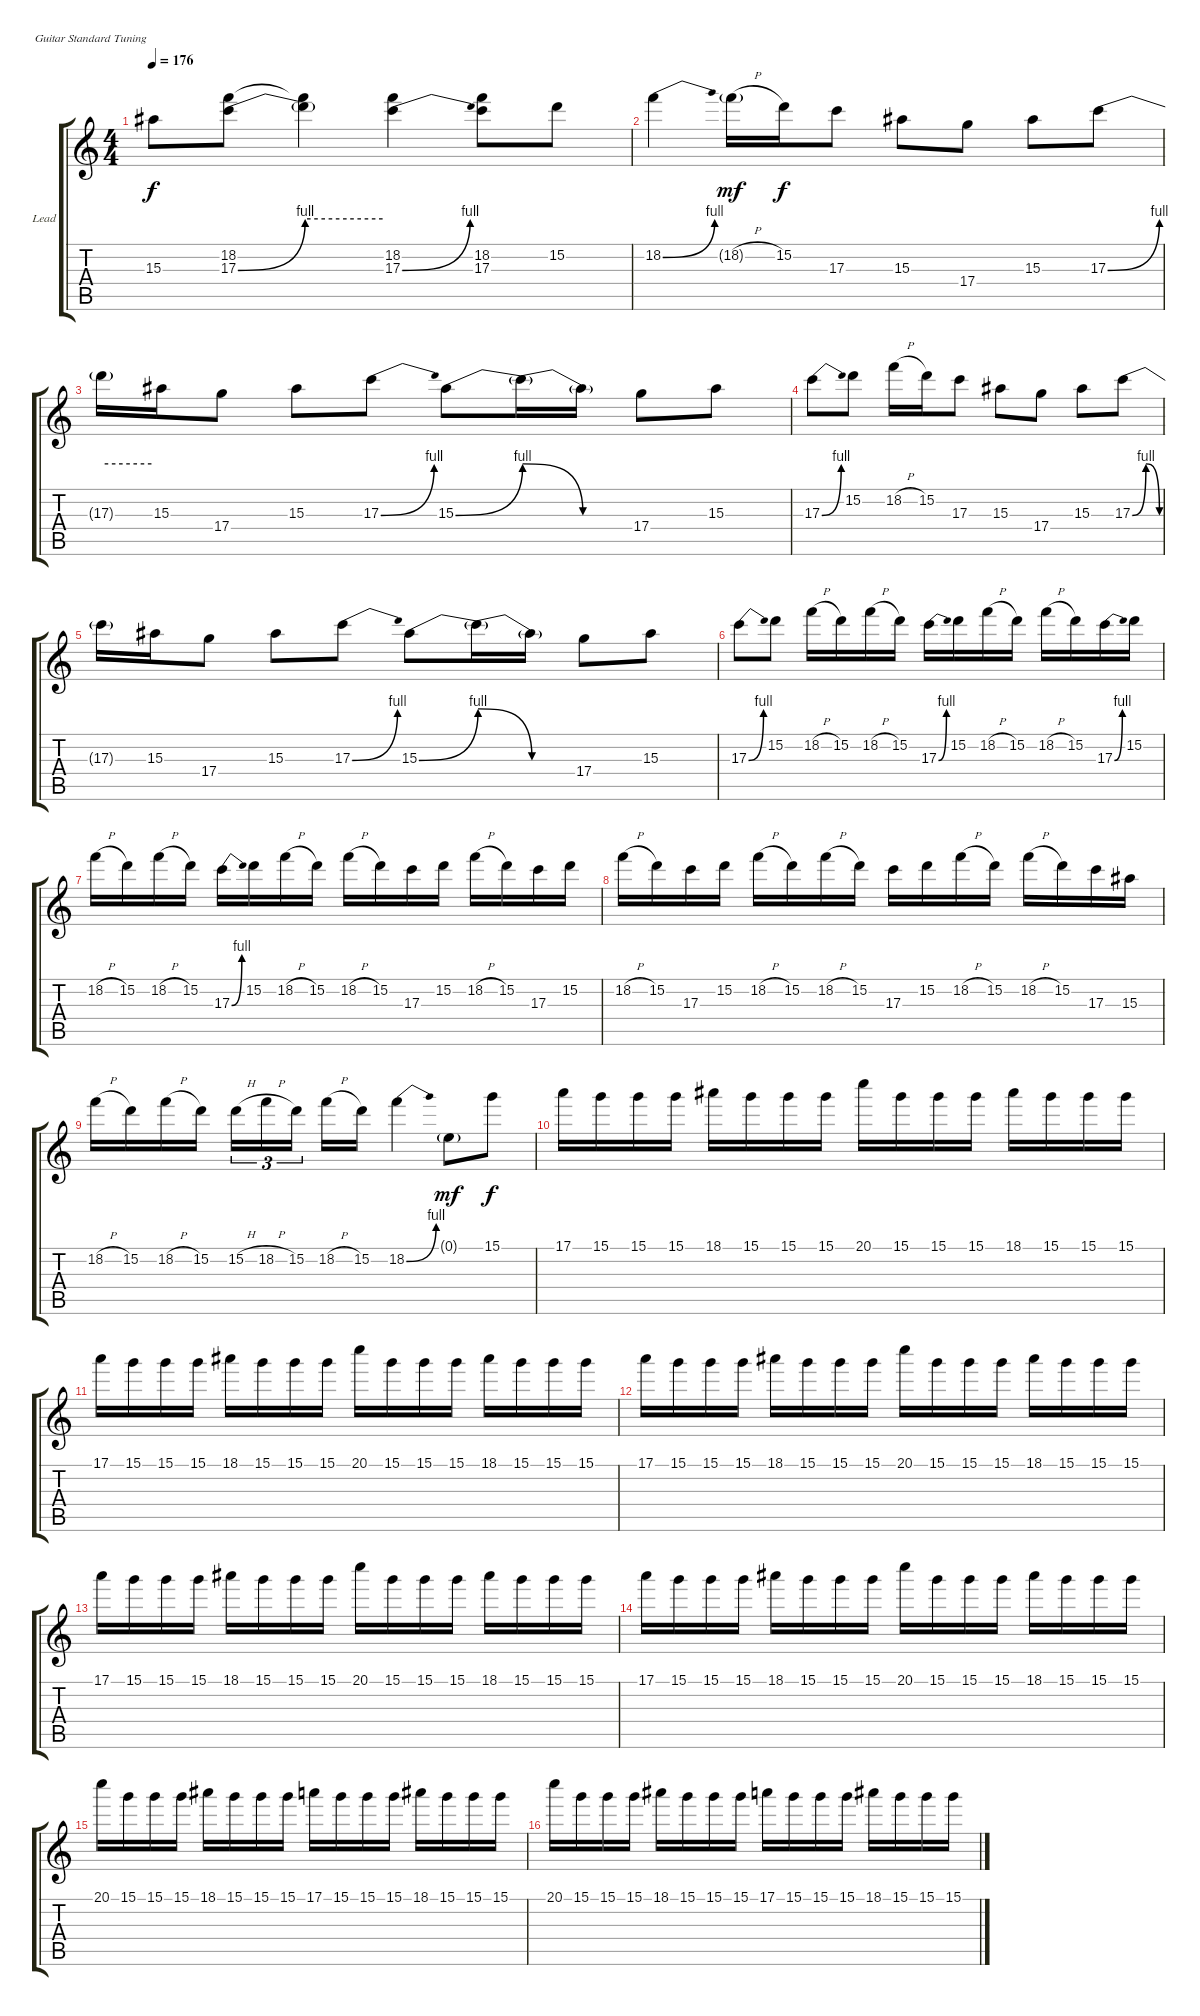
\bracketExtendMode groupsimilarinstruments
\firstSystemTrackNameOrientation horizontal
\otherSystemsTrackNameOrientation horizontal
\track ("Guitar Lead" "Lead") {instrument distortionguitar}
\staff {score tabs}
\tuning (E4 B3 G3 D3 A2 E2)
\ts (4 4)
\tempo 176
\clef g2
\ks c
15.3.8{dy f} (18.2 17.3{be (bend 0 0 60 4)}).8 (18.2{t} 17.3{be (hold 0 4 60 4) t}).4 (18.2 17.3{be (bend 0 0 60 4)}).4 (18.2 17.3).8 15.2.8 |
18.2{be (bend 0 0 60 4)}.4 18.2{h g}.16{dy mf} 15.2.16{dy f} 17.3.8 15.3.8 17.4.8 15.3.8 17.3{be (bend 0 0 60 4)}.8 |
17.3{be (hold 0 4 60 4) t}.16 15.3.16 17.4.8 15.3.8 17.3{be (bend 0 0 60 4)}.8 15.3{be (bend 0 0 60 4)}.8 15.3{be (release 0 4 60 0) t}.16 15.3{be (hold 0 0 60 0) t}.16 17.4.8 15.3.8 |
17.3{be (bend 0 0 60 4)}.8 15.2.8 18.2{h}.16 15.2.16 17.3.8 15.3.8 17.4.8 15.3.8 17.3{be (bendrelease 0 0 30 4 30 4 60 0)}.8 |
17.3{be (hold 0 0 60 0) t}.16 15.3.16 17.4.8 15.3.8 17.3{be (bend 0 0 60 4)}.8 15.3{be (bend 0 0 60 4)}.8 15.3{be (release 0 4 60 0) t}.16 15.3{be (hold 0 0 60 0) t}.16 17.4.8 15.3.8 |
17.3{be (bend 0 0 60 4)}.8 15.2.8 18.2{h}.16 15.2.16 18.2{h}.16 15.2.16 17.3{be (bend 0 0 60 4)}.16 15.2.16 18.2{h}.16 15.2.16 18.2{h}.16 15.2.16 17.3{be (bend 0 0 60 4)}.16 15.2.16 |
18.2{h}.16 15.2.16 18.2{h}.16 15.2.16 17.3{be (bend 0 0 60 4)}.16 15.2.16 18.2{h}.16 15.2.16 18.2{h}.16 15.2.16 17.3.16 15.2.16 18.2{h}.16 15.2.16 17.3.16 15.2.16 |
18.2{h}.16 15.2.16 17.3.16 15.2.16 18.2{h}.16 15.2.16 18.2{h}.16 15.2.16 17.3.16 15.2.16 18.2{h}.16 15.2.16 18.2{h}.16 15.2.16 17.3.16 15.3.16 |
18.2{h}.16 15.2.16 18.2{h}.16 15.2.16 15.2{h}.16{tu (3 2)} 18.2{h}.16{tu (3 2)} 15.2.16{tu (3 2)} 18.2{h}.16 15.2.16 18.2{be (bend 0 0 60 4)}.4 0.1{g}.8{dy mf} 15.1.8{dy f} |
17.1.16 15.1.16 15.1.16 15.1.16 18.1.16 15.1.16 15.1.16 15.1.16 20.1.16 15.1.16 15.1.16 15.1.16 18.1.16 15.1.16 15.1.16 15.1.16 |
17.1.16 15.1.16 15.1.16 15.1.16 18.1.16 15.1.16 15.1.16 15.1.16 20.1.16 15.1.16 15.1.16 15.1.16 18.1.16 15.1.16 15.1.16 15.1.16 |
17.1.16 15.1.16 15.1.16 15.1.16 18.1.16 15.1.16 15.1.16 15.1.16 20.1.16 15.1.16 15.1.16 15.1.16 18.1.16 15.1.16 15.1.16 15.1.16 |
17.1.16 15.1.16 15.1.16 15.1.16 18.1.16 15.1.16 15.1.16 15.1.16 20.1.16 15.1.16 15.1.16 15.1.16 18.1.16 15.1.16 15.1.16 15.1.16 |
17.1.16 15.1.16 15.1.16 15.1.16 18.1.16 15.1.16 15.1.16 15.1.16 20.1.16 15.1.16 15.1.16 15.1.16 18.1.16 15.1.16 15.1.16 15.1.16 |
20.1.16 15.1.16 15.1.16 15.1.16 18.1.16 15.1.16 15.1.16 15.1.16 17.1.16 15.1.16 15.1.16 15.1.16 18.1.16 15.1.16 15.1.16 15.1.16 |
20.1.16 15.1.16 15.1.16 15.1.16 18.1.16 15.1.16 15.1.16 15.1.16 17.1.16 15.1.16 15.1.16 15.1.16 18.1.16 15.1.16 15.1.16 15.1.16
